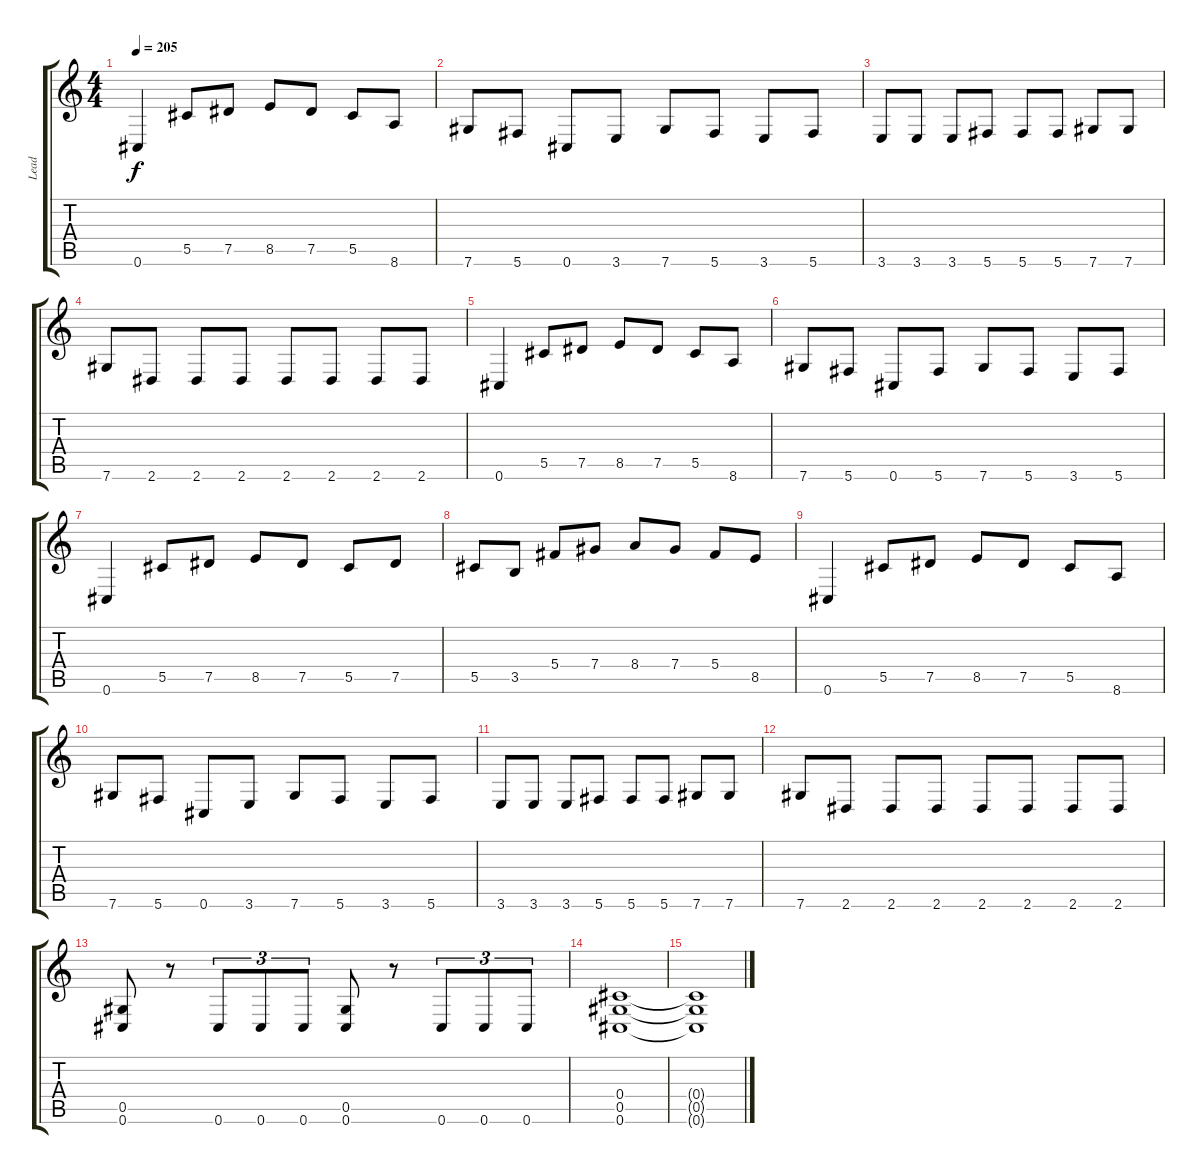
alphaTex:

\track ("Lead" "Lead") {instrument distortionguitar}
\staff {score tabs}
\tuning (Eb4 Bb3 Gb3 Db3 Ab2 Db2) {hide}
\ts (4 4)
\tempo 205
\clef g2
\ks c
0.6.4{dy f} 5.5.8 7.5.8 8.5.8 7.5.8 5.5.8 8.6.8 |
7.6.8 5.6.8 0.6.8 3.6.8 7.6.8 5.6.8 3.6.8 5.6.8 |
3.6.8 3.6.8 3.6.8 5.6.8 5.6.8 5.6.8 7.6.8 7.6.8 |
7.6.8 2.6.8 2.6.8 2.6.8 2.6.8 2.6.8 2.6.8 2.6.8 |
0.6.4 5.5.8 7.5.8 8.5.8 7.5.8 5.5.8 8.6.8 |
7.6.8 5.6.8 0.6.8 5.6.8 7.6.8 5.6.8 3.6.8 5.6.8 |
0.6.4 5.5.8 7.5.8 8.5.8 7.5.8 5.5.8 7.5.8 |
5.5.8 3.5.8 5.4.8 7.4.8 8.4.8 7.4.8 5.4.8 8.5.8 |
0.6.4 5.5.8 7.5.8 8.5.8 7.5.8 5.5.8 8.6.8 |
7.6.8 5.6.8 0.6.8 3.6.8 7.6.8 5.6.8 3.6.8 5.6.8 |
3.6.8 3.6.8 3.6.8 5.6.8 5.6.8 5.6.8 7.6.8 7.6.8 |
7.6.8 2.6.8 2.6.8 2.6.8 2.6.8 2.6.8 2.6.8 2.6.8 |
(0.5 0.6).8 r.8 0.6.8{tu (3 2)} 0.6.8{tu (3 2)} 0.6.8{tu (3 2)} (0.5 0.6).8 r.8 0.6.8{tu (3 2)} 0.6.8{tu (3 2)} 0.6.8{tu (3 2)} |
(0.4 0.5 0.6).1 |
(0.4{t} 0.5{t} 0.6{t}).1
